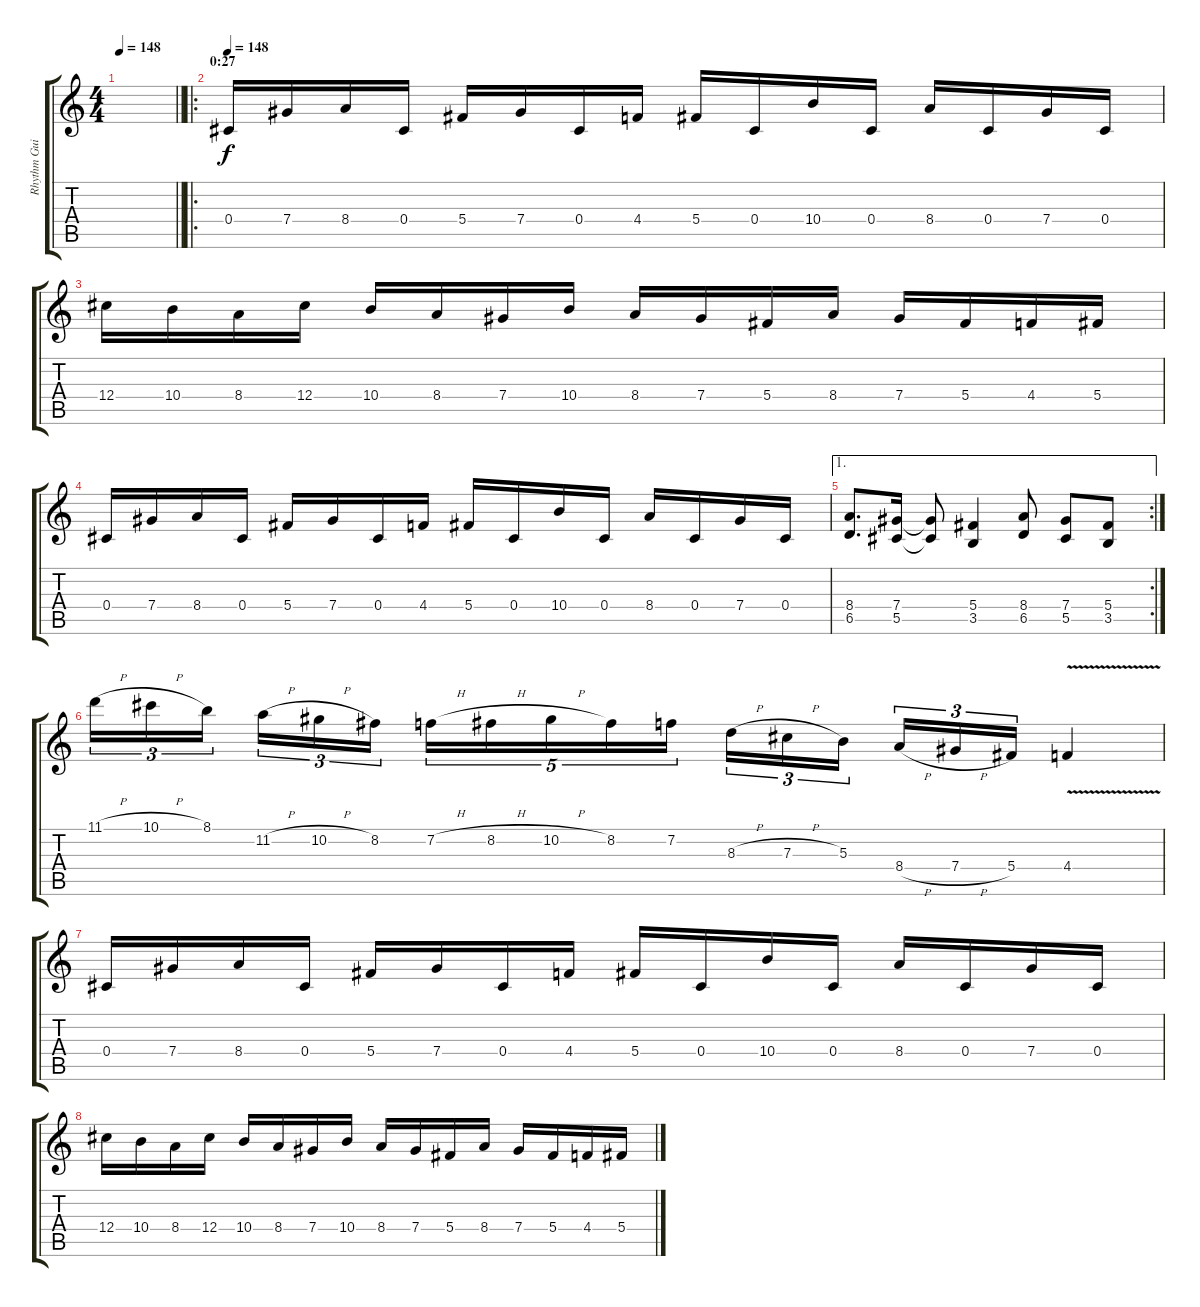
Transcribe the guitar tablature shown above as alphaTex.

\track ("Rhythm Guitar" "Rhythm Gui") {instrument distortionguitar}
\staff {score tabs}
\tuning (Eb4 Bb3 Gb3 Db3 Ab2 Eb2) {hide}
\ts (4 4)
\tempo 148
\clef g2
\barLineRight lightlight
\ks c
|
\ro
\section ("" "0:27")
\tempo 148
0.4.16 7.4.16 8.4.16 0.4.16 5.4.16 7.4.16 0.4.16 4.4.16 5.4.16 0.4.16 10.4.16 0.4.16 8.4.16 0.4.16 7.4.16 0.4.16 |
12.4.16 10.4.16 8.4.16 12.4.16 10.4.16 8.4.16 7.4.16 10.4.16 8.4.16 7.4.16 5.4.16 8.4.16 7.4.16 5.4.16 4.4.16 5.4.16 |
0.4.16 7.4.16 8.4.16 0.4.16 5.4.16 7.4.16 0.4.16 4.4.16 5.4.16 0.4.16 10.4.16 0.4.16 8.4.16 0.4.16 7.4.16 0.4.16 |
\ae 1
\rc 2
(8.4 6.5).8{d} (7.4 5.5).16 (7.4{t} 5.5{t}).8 (5.4 3.5).4 (8.4 6.5).8 (7.4 5.5).8 (5.4 3.5).8 |
11.1{h}.16{tu (3 2)} 10.1{h}.16{tu (3 2)} 8.1.16{tu (3 2) beam splitsecondary} 11.2{h}.16{tu (3 2)} 10.2{h}.16{tu (3 2)} 8.2.16{tu (3 2)} 7.2{h}.16{tu (5 4)} 8.2{h}.16{tu (5 4)} 10.2{h}.16{tu (5 4)} 8.2.16{tu (5 4)} 7.2.16{tu (5 4)} 8.3{h}.16{tu (3 2)} 7.3{h}.16{tu (3 2)} 5.3.16{tu (3 2) beam splitsecondary} 8.4{h}.16{tu (3 2)} 7.4{h}.16{tu (3 2)} 5.4.16{tu (3 2)} 4.4{v}.4 |
0.4.16 7.4.16 8.4.16 0.4.16 5.4.16 7.4.16 0.4.16 4.4.16 5.4.16 0.4.16 10.4.16 0.4.16 8.4.16 0.4.16 7.4.16 0.4.16 |
12.4.16 10.4.16 8.4.16 12.4.16 10.4.16 8.4.16 7.4.16 10.4.16 8.4.16 7.4.16 5.4.16 8.4.16 7.4.16 5.4.16 4.4.16 5.4.16
